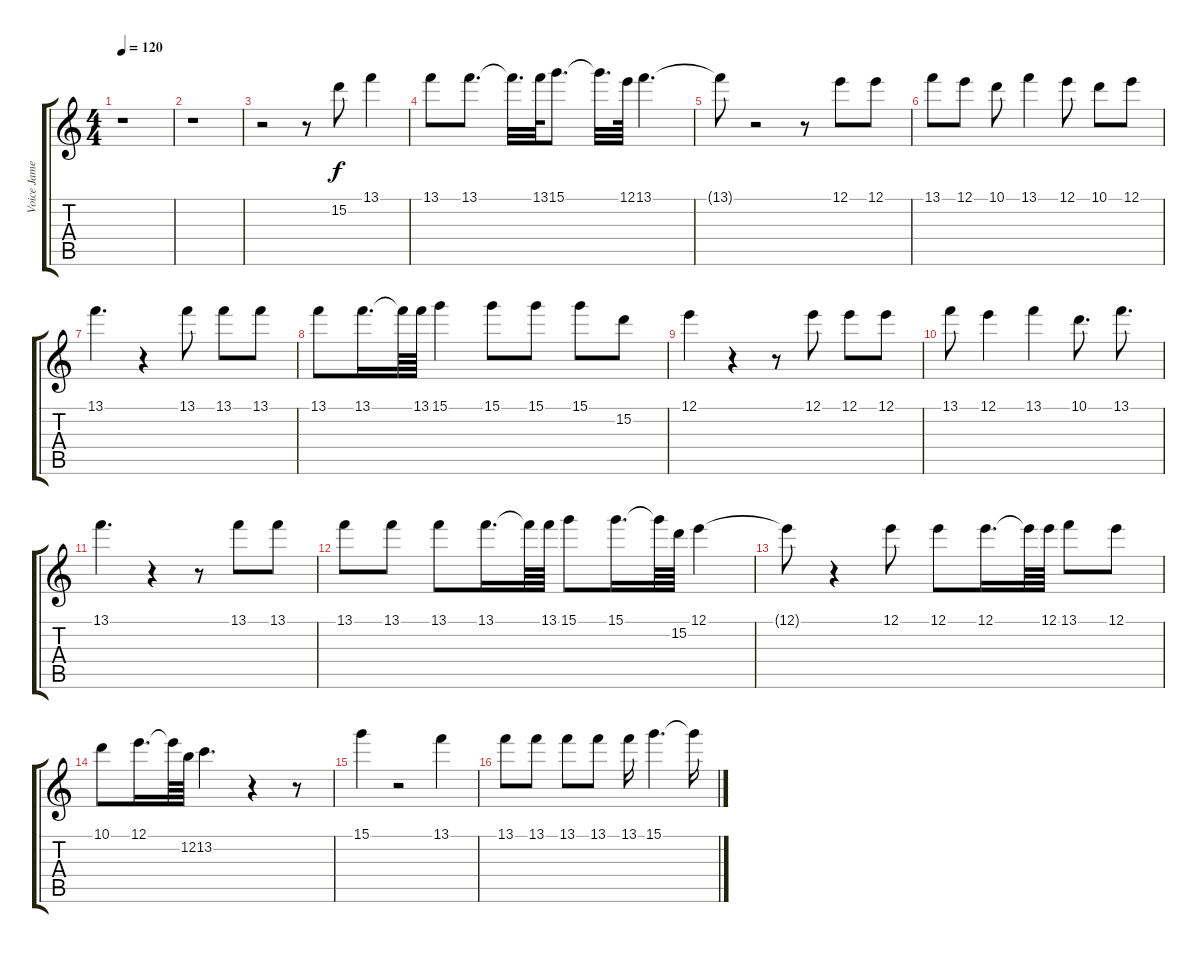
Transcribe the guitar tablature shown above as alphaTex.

\track ("Voice James" "Voice Jame") {instrument distortionguitar}
\staff {score tabs}
\tuning (E4 B3 G3 D3 A2 E2) {hide}
\ts (4 4)
\tempo 120
\clef g2
\ks c
r.1{dy f} |
r.1 |
r.2 r.8 15.2.8{instrument pad3polysynth} 13.1.4 |
13.1.8 13.1.8{d} 13.1{t}.32{d} 13.1.64 15.1.8{d} 15.1{t}.32{d} 12.1.64 13.1.4{d} |
13.1{t}.8 r.2 r.8 12.1.8 12.1.8 |
13.1.8 12.1.8 10.1.8 13.1.4 12.1.8 10.1.8 12.1.8 |
13.1.4{d} r.4 13.1.8 13.1.8 13.1.8 |
13.1.8 13.1.16{d} 13.1{t}.64 13.1.64 15.1.4 15.1.8 15.1.8 15.1.8 15.2.8 |
12.1.4 r.4 r.8 12.1.8 12.1.8 12.1.8 |
13.1.8 12.1.4 13.1.4 10.1.8{d} 13.1.8{d} |
13.1.4{d} r.4 r.8 13.1.8 13.1.8 |
13.1.8 13.1.8 13.1.8 13.1.16{d} 13.1{t}.64 13.1.64 15.1.8 15.1.16{d} 15.1{t}.64 15.2.64 12.1.4 |
12.1{t}.8 r.4 12.1.8 12.1.8 12.1.16{d} 12.1{t}.64 12.1.64 13.1.8 12.1.8 |
10.1.8 12.1.16{d} 12.1{t}.64 12.2.64 13.2.4{d} r.4 r.8 |
15.1.4 r.2 13.1.4 |
13.1.8 13.1.8 13.1.8 13.1.8 13.1.16 15.1.4{d} 15.1{t}.16
